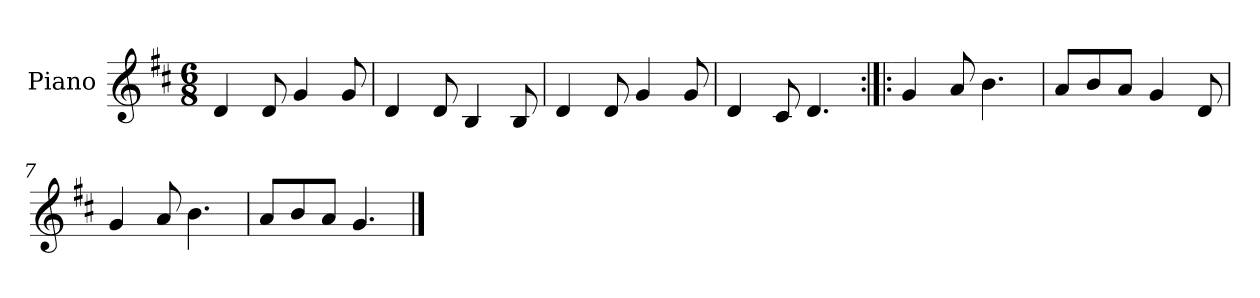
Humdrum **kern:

**kern
*part1
*staff1
*I"Piano
*I'Pno.
*clefG2
*k[f#c#]
*M6/8
=1
4d/
8d/
4g/
8g/
=2
4d/
8d/
4B/
8B/
=3
4d/
8d/
4g/
8g/
=4
4d/
8c#/
4.d/
=5:|!|:
4g/
8a/
4.b\
=6
8a/L
8b/
8a/J
4g/
8d/
=7
4g/
8a/
4.b\
!!LO:LB:g=z
=8
8a/L
8b/
8a/J
4.g/
==
*-
